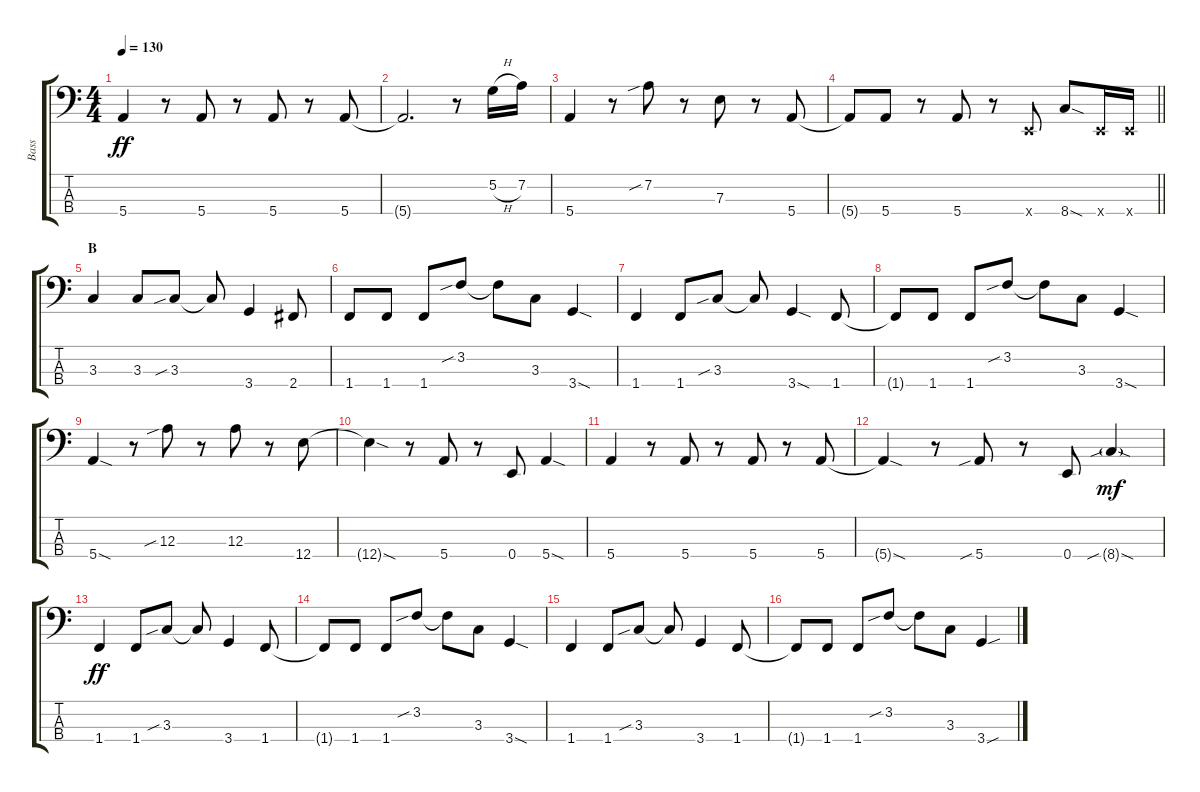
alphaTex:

\track ("Bass" "Bass") {instrument electricbasspick}
\staff {score tabs}
\tuning (G2 D2 A1 E1) {hide}
\ts (4 4)
\tempo 130
\clef f4
\ks c
5.4.4{dy ff} r.8 5.4.8 r.8 5.4.8 r.8 5.4.8 |
5.4{t}.2{d} r.8 5.2{h}.16 7.2.16 |
5.4.4 r.8 7.2{sib}.8 r.8 7.3.8 r.8 5.4.8 |
\barLineRight lightlight
5.4{t}.8 5.4.8 r.8 5.4.8 r.8 0.4{x}.8 8.4{sod}.8 0.4{x}.16 0.4{x}.16 |
\section ("" "B")
3.3.4 3.3.8 3.3{sib}.8 3.3{t}.8 3.4.4 2.4.8 |
1.4.8 1.4.8 1.4.8 3.2{sib}.8 3.2{t}.8 3.3.8 3.4{sod}.4 |
1.4.4 1.4.8 3.3{sib}.8 3.3{t}.8 3.4{sod}.4 1.4.8 |
1.4{t}.8 1.4.8 1.4.8 3.2{sib}.8 3.2{t}.8 3.3.8 3.4{sod}.4 |
5.4{sod}.4 r.8 12.3{sib}.8 r.8 12.3.8 r.8 12.4.8 |
12.4{sod t}.4 r.8 5.4.8 r.8 0.4.8 5.4{sod}.4 |
5.4.4 r.8 5.4.8 r.8 5.4.8 r.8 5.4.8 |
5.4{sod t}.4 r.8 5.4{sib}.8 r.8 0.4.8 8.4{sib sod g}.4{dy mf} |
1.4.4{dy ff} 1.4.8 3.3{sib}.8 3.3{t}.8 3.4.4 1.4.8 |
1.4{t}.8 1.4.8 1.4.8 3.2{sib}.8 3.2{t}.8 3.3.8 3.4{sod}.4 |
1.4.4 1.4.8 3.3{sib}.8 3.3{t}.8 3.4.4 1.4.8 |
1.4{t}.8 1.4.8 1.4.8 3.2{sib}.8 3.2{t}.8 3.3.8 3.4{sou}.4
